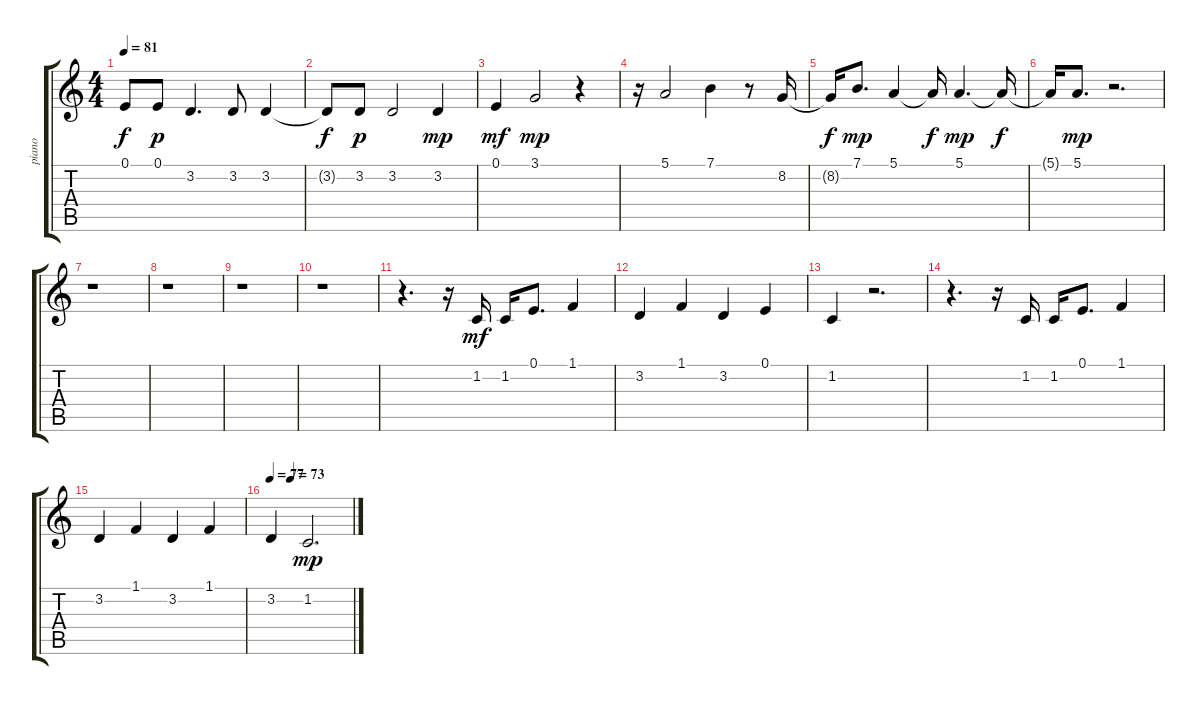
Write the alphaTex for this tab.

\track ("piano" "piano") {instrument electricpiano1}
\staff {score tabs}
\tuning (E4 B3 G3 D3 A2 E2) {hide}
\ts (4 4)
\tempo 81
\clef g2
\ks c
0.1{t}.8{dy f} 0.1.8{dy p} 3.2.4{d} 3.2.8 3.2.4 |
3.2{t}.8{dy f} 3.2.8{dy p} 3.2.2 3.2.4{dy mp} |
0.1.4{dy mf} 3.1.2{dy mp} r.4 |
r.16 5.1.2 7.1.4 r.8 8.2.16 |
8.2{t}.16{dy f} 7.1.8{d dy mp} 5.1.4 5.1{t}.16{dy f} 5.1.4{d dy mp} 5.1{t}.16{dy f} |
5.1{t}.16 5.1.8{d dy mp} r.2{d} |
r.1 |
r.1 |
r.1 |
r.1 |
r.4{d} r.16 1.2.16{dy mf} 1.2.16 0.1.8{d} 1.1.4 |
3.2.4 1.1.4 3.2.4 0.1.4 |
1.2.4 r.2{d} |
r.4{d} r.16 1.2.16 1.2.16 0.1.8{d} 1.1.4 |
3.2.4 1.1.4 3.2.4 1.1.4 |
\tempo 77
\tempo (73 0.25)
3.2.4 1.2.2{d dy mp}
